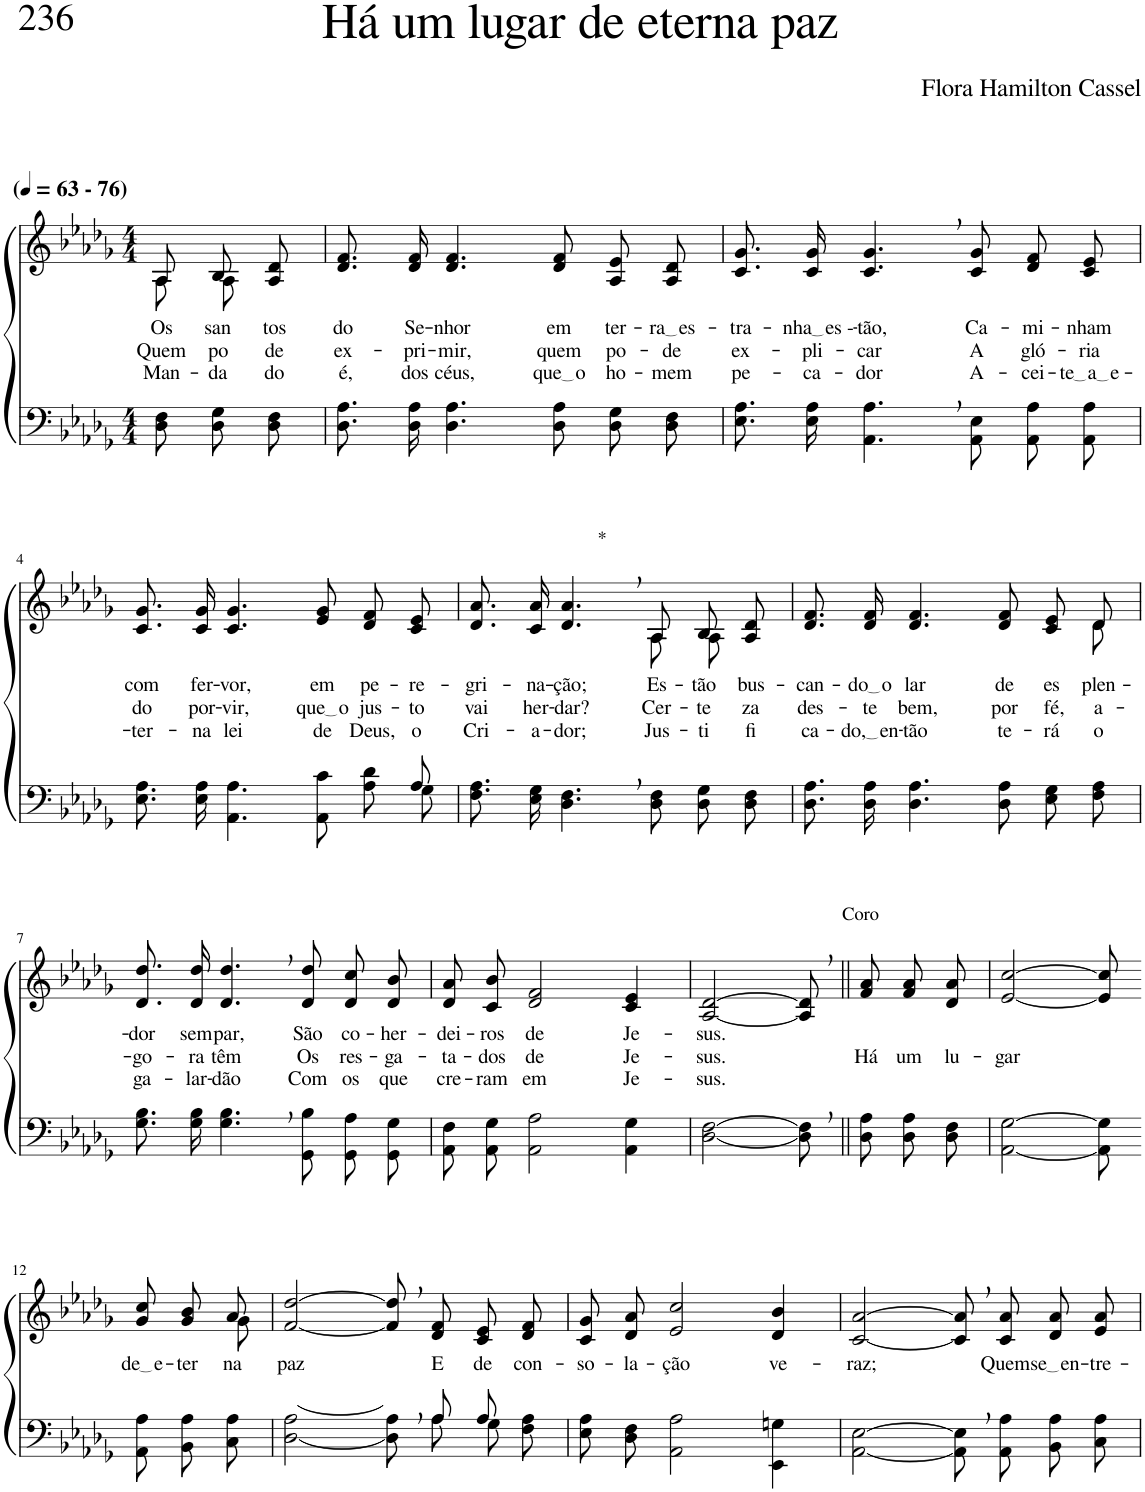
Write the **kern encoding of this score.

**kern	**kern	**text	**text	**text
*part2	*part1	*part1	*part1	*part1
*staff2	*staff1	*staff1	*staff1	*staff1
*I"Parte III e IV	*I"Parte I e II	*	*	*
*clefF4	*clefG2	*	*	*
*Trd-1c-2	*Trd-1c-2	*	*	*
*k[b-e-a-d-g-]	*k[b-e-a-d-g-]	*	*	*
*M4/4	*M4/4	*	*	*
*MM63	*MM63	*	*	*
=1	=1	=1	=1	=1
*	*^	*	*	*
!	!LO:TX:a:B:t=(	!	!	!	!
!	!LO:TX:a:B:t=- 76)	!	!	!	!
!	!	!	!LO:LY:b	!LO:LY:b	!LO:LY:b
8D-\ 8F\	8A-/	8A-\	Os	Quem	Man-
!	!	!	!LO:LY:b	!LO:LY:b	!LO:LY:b
8D-\ 8G-\L	8B-/L	8A-\	san-	po-	-da-
!	!	!	!LO:LY:b	!LO:LY:b	!LO:LY:b
8D-\ 8F\J	8A-/ 8d-/J	8ryy	-tos	-de	-do
=2	=2	=2	=2	=2	=2
!	!	!	!LO:LY:b	!LO:LY:b	!LO:LY:b
*	*v	*v	*	*	*
8.D-\ 8.A-\L	8.d-/ 8.f/L	do	ex-	é,
!	!	!LO:LY:b	!LO:LY:b	!LO:LY:b
16D-\ 16A-\Jk	16d-/ 16f/Jk	Se-	-pri-	dos
!	!	!LO:LY:b	!LO:LY:b	!LO:LY:b
4.D-\ 4.A-\	4.d-/ 4.f/	-nhor	-mir,	céus,
!	!	!LO:LY:b	!LO:LY:b	!LO:LY:b
8D-\ 8A-\	8d-/ 8f/	em	quem	que o
!	!	!LO:LY:b	!LO:LY:b	!LO:LY:b
8D-\ 8G-\L	8A-/ 8e-/L	ter-	po-	ho-
!	!	!LO:LY:b	!LO:LY:b	!LO:LY:b
8D-\ 8F\J	8A-/ 8d-/J	ra es	-de	-mem
=3	=3	=3	=3	=3
!	!	!LO:LY:b	!LO:LY:b	!LO:LY:b
8.E-\ 8.A-\L	8.c/ 8.g-/L	-tra-	ex-	pe-
!	!	!LO:LY:b	!LO:LY:b	!LO:LY:b
16E-\ 16A-\Jk	16c/ 16g-/Jk	nha es -	-pli-	-ca-
!	!	!LO:LY:b	!LO:LY:b	!LO:LY:b
4.AA-\, 4.A-\,	4.c/, 4.g-/,	-tão,	-car	-dor
!	!	!LO:LY:b	!LO:LY:b	!LO:LY:b
8AA-\ 8E-\	8c/ 8g-/	Ca-	A	A-
!	!	!LO:LY:b	!LO:LY:b	!LO:LY:b
8AA-\ 8A-\L	8d-/ 8f/L	-mi-	gló-	-cei-
!	!	!LO:LY:b	!LO:LY:b	!LO:LY:b
8AA-\ 8A-\J	8c/ 8e-/J	-nham	-ria	te a e
!!LO:LB:g=z
=4	=4	=4	=4	=4
*^	*	*	*	*
!	!	!	!LO:LY:b	!LO:LY:b	!LO:LY:b
2..ryy	8.E-\ 8.A-\L	8.c/ 8.g-/L	com	do	-ter-
!	!	!	!LO:LY:b	!LO:LY:b	!LO:LY:b
.	16E-\ 16A-\Jk	16c/ 16g-/Jk	fer-	por-	-na
!	!	!	!LO:LY:b	!LO:LY:b	!LO:LY:b
.	4.AA-\ 4.A-\	4.c/ 4.g-/	-vor,	-vir,	lei
!	!	!	!LO:LY:b	!LO:LY:b	!LO:LY:b
.	8AA-\ 8c\	8e-/ 8g-/	em	que o	de
!	!	!	!LO:LY:b	!LO:LY:b	!LO:LY:b
.	8A-\ 8d-\L	8d-/ 8f/L	pe-	jus-	Deus,
!	!	!	!LO:LY:b	!LO:LY:b	!LO:LY:b
8A-/	8G-\J	8c/ 8e-/J	-re-	-to	o
=5	=5	=5	=5	=5	=5
!	!	!	!LO:LY:b	!LO:LY:b	!LO:LY:b
*v	*v	*^	*	*	*
8.F\ 8.A-\L	8.d-/ 8.a-/L	8ryy	-gri-	vai	Cri-
!	!	!	!LO:LY:b	!LO:LY:b	!LO:LY:b
*	*v	*v	*	*	*
16E-\ 16G-\Jk	16c/ 16a-/Jk	-na-	her-	-a-
!	!LO:TX:a:t=*	!	!	!
!	!	!LO:LY:b	!LO:LY:b	!LO:LY:b
4.D-\, 4.F\,	4.d-/, 4.a-/,	-ção;	-dar?	-dor;
*	*^	*	*	*
!	!	!	!LO:LY:b	!LO:LY:b	!LO:LY:b
8D-\ 8F\	8A-/	8A-\L	Es-	Cer-	Jus-
!	!	!	!LO:LY:b	!LO:LY:b	!LO:LY:b
8D-\ 8G-\L	8B-/L	8A-\J	-tão	-te-	-ti-
!	!	!	!LO:LY:b	!LO:LY:b	!LO:LY:b
8D-\ 8F\J	8A-/ 8d-/J	8ryy	bus-	-za	-fi
=6	=6	=6	=6	=6	=6
!	!	!	!LO:LY:b	!LO:LY:b	!LO:LY:b
8.D-\ 8.A-\L	8.d-/ 8.f/L	2..ryy	-can-	des-	ca-
!	!	!	!LO:LY:b	!LO:LY:b	!LO:LY:b
16D-\ 16A-\Jk	16d-/ 16f/Jk	.	do o	-te	do, en
!	!	!	!LO:LY:b	!LO:LY:b	!LO:LY:b
4.D-\ 4.A-\	4.d-/ 4.f/	.	lar	bem,	-tão
!	!	!	!LO:LY:b	!LO:LY:b	!LO:LY:b
8D-\ 8A-\	8d-/ 8f/	.	de	por	te-
!	!	!	!LO:LY:b	!LO:LY:b	!LO:LY:b
8E-\ 8G-\L	8c/ 8e-/L	.	es-	fé,	-rá
!	!	!	!LO:LY:b	!LO:LY:b	!LO:LY:b
8F\ 8A-\J	8d-/J	8d-\	-plen-	a-	o
!!LO:LB:g=z
=7	=7	=7	=7	=7	=7
!	!	!	!LO:LY:b	!LO:LY:b	!LO:LY:b
*	*v	*v	*	*	*
8.G-\ 8.B-\L	8.d-/ 8.dd-/L	-dor	-go-	ga-
!	!	!LO:LY:b	!LO:LY:b	!LO:LY:b
16G-\ 16B-\Jk	16d-/ 16dd-/Jk	sem	-ra	-lar-
!	!	!LO:LY:b	!LO:LY:b	!LO:LY:b
4.G-\, 4.B-\,	4.d-/, 4.dd-/,	par,	têm	-dão
!	!	!LO:LY:b	!LO:LY:b	!LO:LY:b
8GG-\ 8B-\	8d-/ 8dd-/	São	Os	Com
!	!	!LO:LY:b	!LO:LY:b	!LO:LY:b
8GG-/ 8A-/L	8d-/ 8cc/L	co-	res-	os
!	!	!LO:LY:b	!LO:LY:b	!LO:LY:b
8GG-/ 8G-/J	8d-/ 8b-/J	-her-	-ga-	que
=8	=8	=8	=8	=8
!	!	!LO:LY:b	!LO:LY:b	!LO:LY:b
8AA-\ 8F\L	8d-/ 8a-/L	-dei-	-ta-	cre-
!	!	!LO:LY:b	!LO:LY:b	!LO:LY:b
8AA-\ 8G-\J	8c/ 8b-/J	-ros	-dos	-ram
!	!	!LO:LY:b	!LO:LY:b	!LO:LY:b
2AA-\ 2A-\	2d-/ 2f/	de	de	em
!	!	!LO:LY:b	!LO:LY:b	!LO:LY:b
4AA-\ 4G-\	4c/ 4e-/	Je-	Je-	Je-
=9	=9	=9	=9	=9
!	!	!LO:LY:b	!LO:LY:b	!LO:LY:b
[2D-\ [2F\	[2A-/ [2d-/	-sus.	-sus.	-sus.
!	!LO:TX:a:t=Coro	!	!	!
8D-\], 8F\],	8A-/], 8d-/],	.	.	.
=10||	=10||	=10||	=10||	=10||
!	!	!	!LO:LY:b	!
8D-\ 8A-\	8f/ 8a-/	.	Há	.
!	!	!	!LO:LY:b	!
8D-\ 8A-\L	8f/ 8a-/L	.	um	.
!	!	!	!LO:LY:b	!
8D-\ 8F\J	8d-/ 8a-/J	.	lu-	.
=11	=11	=11	=11	=11
!	!	!	!LO:LY:b	!
[2AA-\ [2G-\	[2e-/ [2cc/	.	-gar	.
8AA-\] 8G-\]	8e-/] 8cc/]	.	.	.
!!LO:LB:g=z
=12-	=12-	=12-	=12-	=12-
!	!	!LO:LY:b	!	!
*	*^	*	*	*
8AA-\ 8A-\	8g-/ 8cc/	4ryy	de e	.	.
!	!	!	!LO:LY:b	!	!
8BB-\ 8A-\L	8g-/ 8b-/L	.	-ter-	.	.
!	!	!	!LO:LY:b	!	!
8C\ 8A-\J	8a-/J	8g-\	-na	.	.
=13	=13	=13	=13	=13	=13
*^	*	*	*	*	*
!	!	!	!	!LO:LY:b	!	!
*	*	*v	*v	*	*	*
2ryy	[2D-\ [2A-\	[2f/ [2dd-/	paz	.	.
8ryy	8D-]\ 8A-]\L	8f],/ 8dd-],/L	.	.	.
!	!	!	!LO:LY:b	!	!
8A-/	8A-\J	8d-/ 8f/J	E	.	.
!	!	!	!LO:LY:b	!	!
8A-/	8G-\L	8c/ 8e-/L	de	.	.
!	!	!	!LO:LY:b	!	!
8ryy	8F\ 8A-\J	8d-/ 8f/J	con-	.	.
=14	=14	=14	=14	=14	=14
!	!	!	!LO:LY:b	!	!
*v	*v	*	*	*	*
8E-\ 8A-\L	8c/ 8g-/L	-so-	.	.
!	!	!LO:LY:b	!	!
8D-\ 8F\J	8d-/ 8a-/J	-la-	.	.
!	!	!LO:LY:b	!	!
2AA-\ 2A-\	2e-/ 2cc/	-ção	.	.
!	!	!LO:LY:b	!	!
4EE-\ 4Gn\	4d-/ 4b-/	ve-	.	.
=15	=15	=15	=15	=15
!	!	!LO:LY:b	!	!
[2AA-\ [2E-\	[2c/ [2a-/	-raz;	.	.
8AA-],\ 8E-],\L	8c],/ 8a-],/L	.	.	.
!	!	!LO:LY:b	!	!
8AA-\ 8A-\J	8c/ 8a-/J	Quem	.	.
!	!	!LO:LY:b	!	!
8BB-\ 8A-\L	8d-/ 8a-/L	se en	.	.
!	!	!LO:LY:b	!	!
8C\ 8A-\J	8e-/ 8a-/J	-tre-	.	.
=	=	=	=	=
*-	*-	*-	*-	*-
